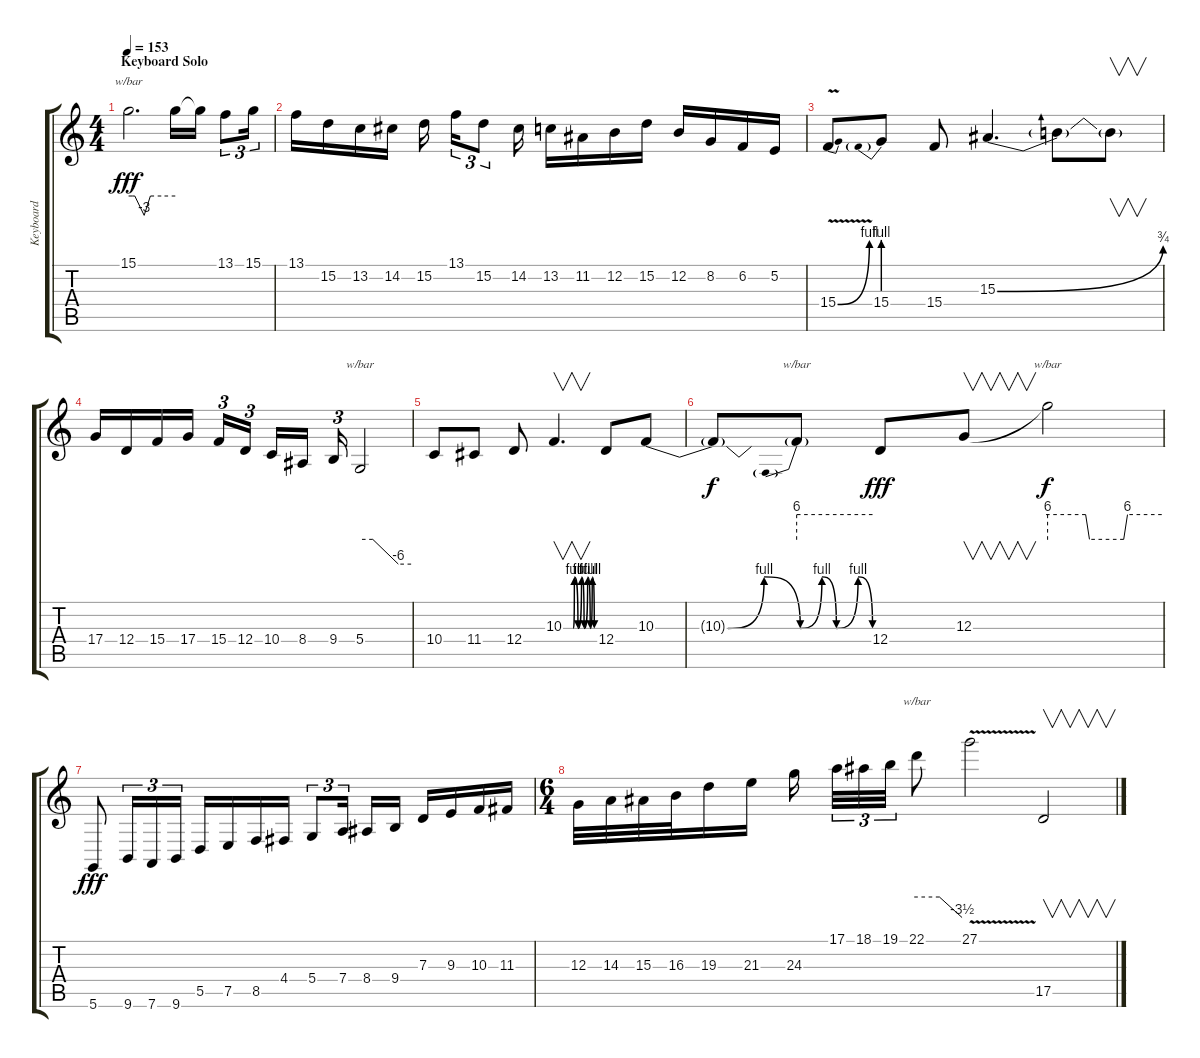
\track ("Keyboard" "Keyboard") {instrument stringensemble1}
\staff {score tabs}
\tuning (E4 B3 G3 D3 A2 D2) {hide}
\ts (4 4)
\section ("" "Keyboard Solo")
\tempo 153
\clef g2
\ks c
15.1.2{d tbe (custom default 0 0 5 0 8 0 20 -12 28 0 42 0 60 0) dy fff volume 16 instrument lead1square} 15.1{t}.16 15.1{t}.16 13.1.8{tu (3 2)} 15.1.16{tu (3 2)} |
13.1.16 15.2.16 13.2.16 14.2.16 15.2.16{beam splitsecondary} 13.1.16{tu (3 2)} 15.2.8{tu (3 2)} 14.2.16 13.2.16 11.2.16 12.2.16 15.2.16 12.2.16 8.2.16 6.2.16 5.2.16 |
15.4{be (bend 0 0 60 4) v}.8 15.4{be (prebend 0 4 60 4)}.8 15.4.8 15.3{be (bend 0 0 60 3)}.4{d} 15.3{t}.8 15.3{t}.8{v} |
17.4.16 12.4.16 15.4.16 17.4.16 15.4.16{tu (3 2)} 12.4.16{tu (3 2) beam splitsecondary} 10.4.16 8.4.16{beam splitsecondary} 9.4.16{tu (3 2)} 5.4.2{tbe (custom default 0 0 15 0 45 -24 60 -24)} |
10.4.8 11.4.8 12.4.8 10.3{be (custom 0 0 19 0 21 4 28 0 35 4 40 0 47 4 52 0 56 4 60 0)}.4{v d} 12.4.8 10.3{be (custom 0 0 20 0 30 4 40 0 46 4 50 0 56 4 60 0)}.8 |
10.3{t}.8{dy f} 10.3{t}.8{tbe (predive default 0 24 60 24)} 12.4.8{dy fff} 12.3.8{v} 12.3{t}.2{tbe (custom default 0 24 20 24 22 0 40 0 42 24 60 24) dy f} |
5.6.8{dy fff} 9.6.16{tu (3 2)} 7.6.16{tu (3 2)} 9.6.16{tu (3 2)} 5.5.16 7.5.16 8.5.16 4.4.16 5.4.8{tu (3 2)} 7.4.16{tu (3 2) beam splitsecondary} 8.4.16 9.4.16 7.3.16 9.3.16 10.3.16 11.3.16 |
\ts (6 4)
12.3.32 14.3.32 15.3.32 16.3.32 19.3.16 21.3.16 24.3.16{beam splitsecondary} 17.1.32{tu (3 2)} 18.1.32{tu (3 2)} 19.1.32{tu (3 2)} 22.1.8{tbe (custom default 0 0 30 0 60 -14)} 27.1{v}.2 17.5.2{v}
